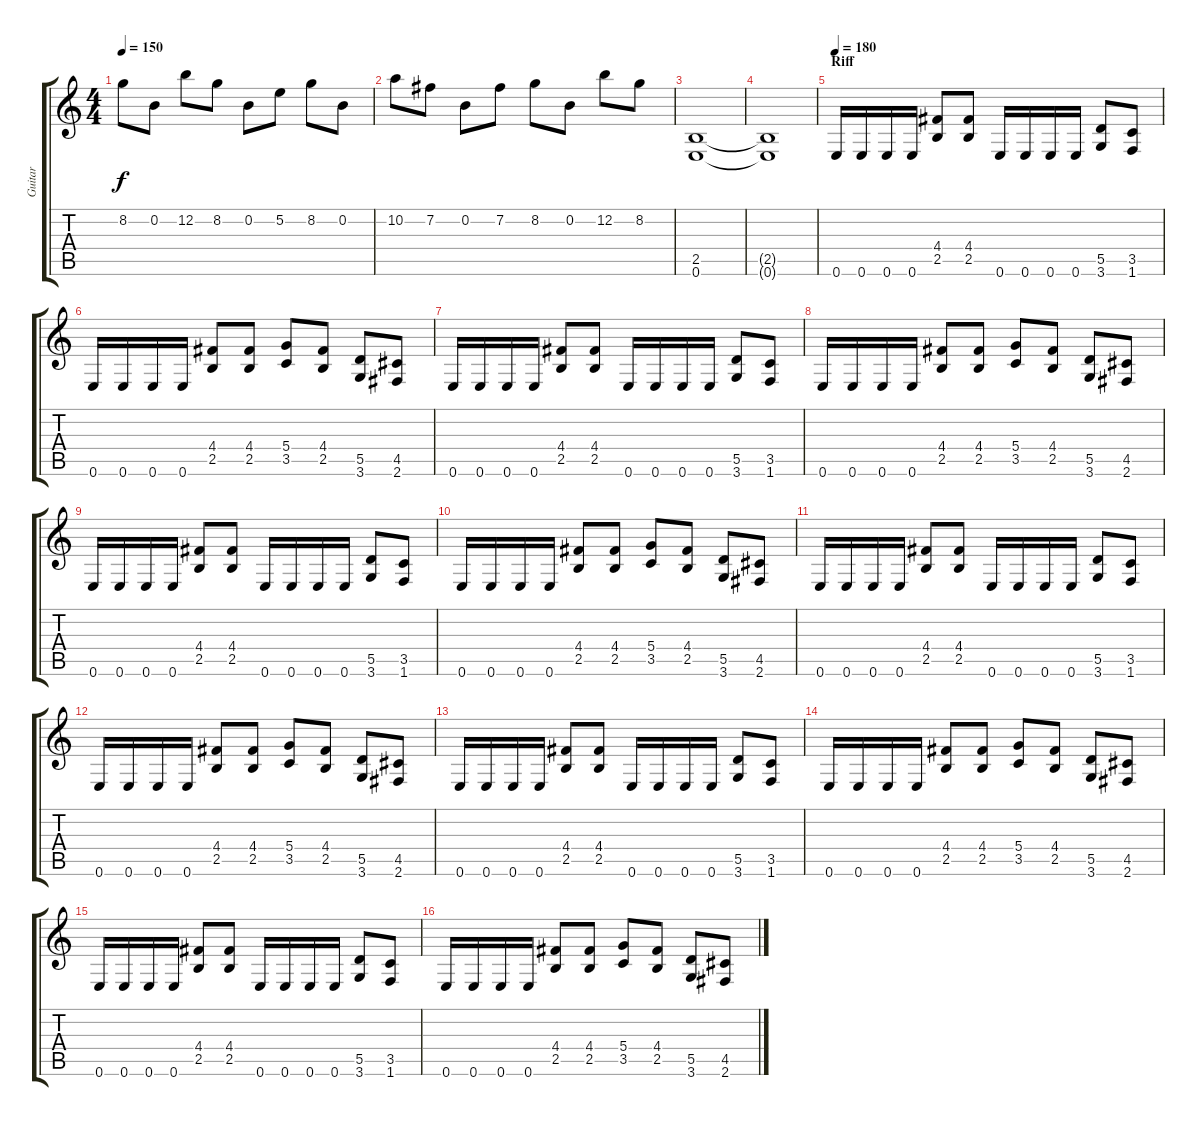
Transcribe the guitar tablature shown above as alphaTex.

\track ("Guitar" "Guitar") {instrument distortionguitar}
\staff {score tabs}
\tuning (E4 B3 G3 D3 A2 E2) {hide}
\ts (4 4)
\tempo 150
\clef g2
\ks c
8.2.8{dy f} 0.2.8 12.2.8 8.2.8 0.2.8 5.2.8 8.2.8 0.2.8 |
10.2.8 7.2.8 0.2.8 7.2.8 8.2.8 0.2.8 12.2.8 8.2.8 |
(2.5 0.6).1 |
(2.5{t} 0.6{t}).1 |
\section ("" "Riff")
\tempo 180
0.6.16 0.6.16 0.6.16 0.6.16 (4.4 2.5).8 (4.4 2.5).8 0.6.16 0.6.16 0.6.16 0.6.16 (5.5 3.6).8 (3.5 1.6).8 |
0.6.16 0.6.16 0.6.16 0.6.16 (4.4 2.5).8 (4.4 2.5).8 (5.4 3.5).8 (4.4 2.5).8 (5.5 3.6).8 (4.5 2.6).8 |
0.6.16 0.6.16 0.6.16 0.6.16 (4.4 2.5).8 (4.4 2.5).8 0.6.16 0.6.16 0.6.16 0.6.16 (5.5 3.6).8 (3.5 1.6).8 |
0.6.16 0.6.16 0.6.16 0.6.16 (4.4 2.5).8 (4.4 2.5).8 (5.4 3.5).8 (4.4 2.5).8 (5.5 3.6).8 (4.5 2.6).8 |
0.6.16 0.6.16 0.6.16 0.6.16 (4.4 2.5).8 (4.4 2.5).8 0.6.16 0.6.16 0.6.16 0.6.16 (5.5 3.6).8 (3.5 1.6).8 |
0.6.16 0.6.16 0.6.16 0.6.16 (4.4 2.5).8 (4.4 2.5).8 (5.4 3.5).8 (4.4 2.5).8 (5.5 3.6).8 (4.5 2.6).8 |
0.6.16 0.6.16 0.6.16 0.6.16 (4.4 2.5).8 (4.4 2.5).8 0.6.16 0.6.16 0.6.16 0.6.16 (5.5 3.6).8 (3.5 1.6).8 |
0.6.16 0.6.16 0.6.16 0.6.16 (4.4 2.5).8 (4.4 2.5).8 (5.4 3.5).8 (4.4 2.5).8 (5.5 3.6).8 (4.5 2.6).8 |
0.6.16 0.6.16 0.6.16 0.6.16 (4.4 2.5).8 (4.4 2.5).8 0.6.16 0.6.16 0.6.16 0.6.16 (5.5 3.6).8 (3.5 1.6).8 |
0.6.16 0.6.16 0.6.16 0.6.16 (4.4 2.5).8 (4.4 2.5).8 (5.4 3.5).8 (4.4 2.5).8 (5.5 3.6).8 (4.5 2.6).8 |
0.6.16 0.6.16 0.6.16 0.6.16 (4.4 2.5).8 (4.4 2.5).8 0.6.16 0.6.16 0.6.16 0.6.16 (5.5 3.6).8 (3.5 1.6).8 |
0.6.16 0.6.16 0.6.16 0.6.16 (4.4 2.5).8 (4.4 2.5).8 (5.4 3.5).8 (4.4 2.5).8 (5.5 3.6).8 (4.5 2.6).8
